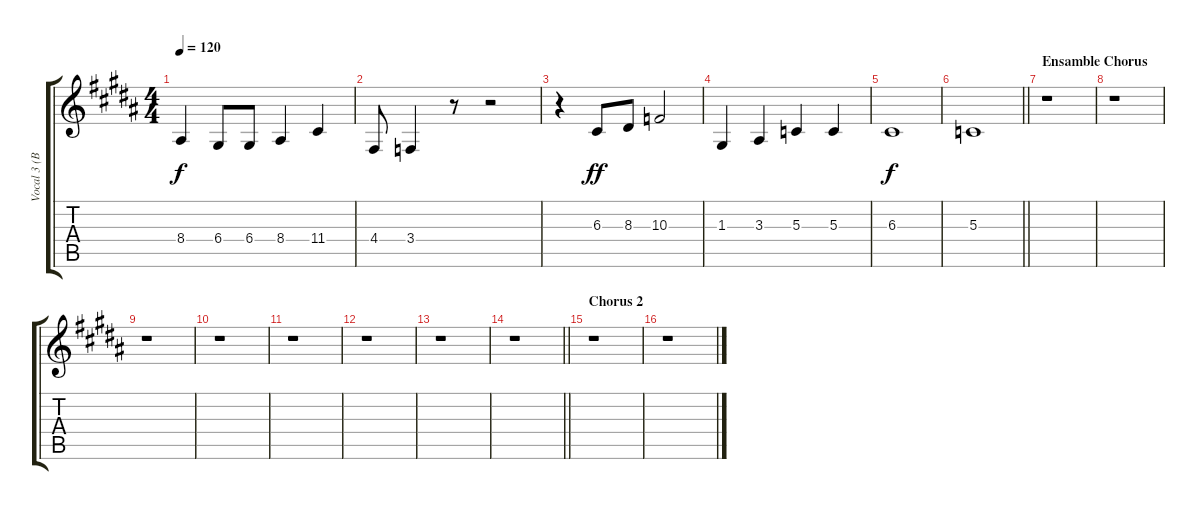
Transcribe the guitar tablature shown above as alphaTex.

\track ("Vocal 3 (Background)" "Vocal 3 (B") {instrument tenorsax}
\staff {score tabs}
\tuning (E4 B3 G3 D3 A2 E2) {hide}
\ts (4 4)
\tempo 120
\clef g2
\ks b
8.4.4{dy f} 6.4.8 6.4.8 8.4.4 11.4.4 |
4.4.8 3.4.4 r.8 r.2 |
r.4 6.3.8{dy ff} 8.3.8 10.3.2 |
1.3.4 3.3.4 5.3.4 5.3.4 |
6.3.1{dy f} |
\barLineRight lightlight
5.3.1 |
\section ("" "Ensamble Chorus")
r.1 |
r.1 |
r.1 |
r.1 |
r.1 |
r.1 |
r.1 |
\barLineRight lightlight
r.1 |
\section ("" "Chorus 2")
r.1 |
r.1
